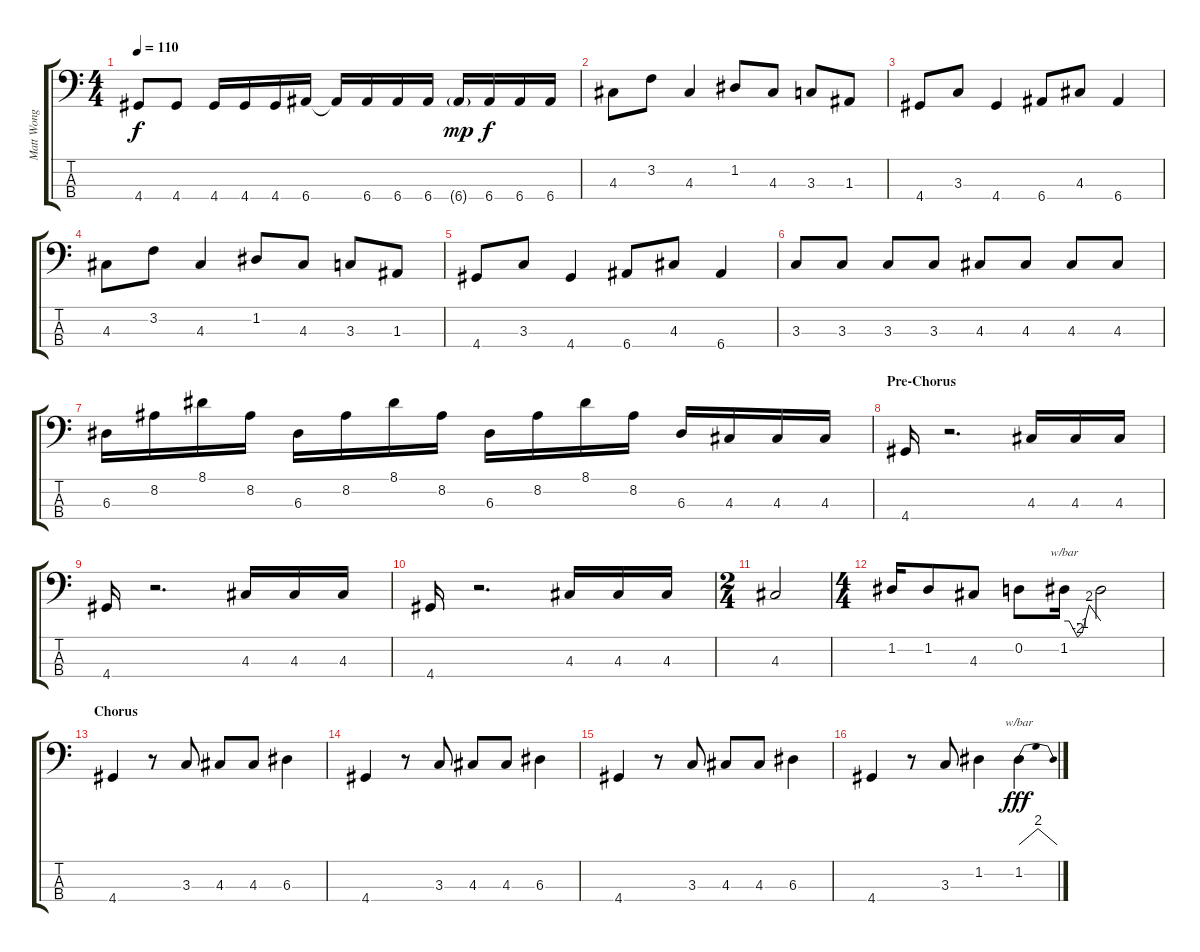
\track ("Matt Wong" "Matt Wong") {instrument electricbasspick}
\staff {score tabs}
\tuning (G2 D2 A1 E1) {hide}
\ts (4 4)
\tempo 110
\clef f4
\ks c
4.4.8{dy f} 4.4.8 4.4.16 4.4.16 4.4.16 6.4.16 6.4{t}.16 6.4.16 6.4.16 6.4.16 6.4{g}.16{dy mp} 6.4.16{dy f} 6.4.16 6.4.16 |
4.3.8 3.2.8 4.3.4 1.2.8 4.3.8 3.3.8 1.3.8 |
4.4.8 3.3.8 4.4.4 6.4.8 4.3.8 6.4.4 |
4.3.8 3.2.8 4.3.4 1.2.8 4.3.8 3.3.8 1.3.8 |
4.4.8 3.3.8 4.4.4 6.4.8 4.3.8 6.4.4 |
3.3.8 3.3.8 3.3.8 3.3.8 4.3.8 4.3.8 4.3.8 4.3.8 |
6.3.16 8.2.16 8.1.16 8.2.16 6.3.16 8.2.16 8.1.16 8.2.16 6.3.16 8.2.16 8.1.16 8.2.16 6.3.16 4.3.16 4.3.16 4.3.16 |
\section ("" "Pre-Chorus")
4.4.16 r.2{d} 4.3.16 4.3.16 4.3.16 |
4.4.16 r.2{d} 4.3.16 4.3.16 4.3.16 |
4.4.16 r.2{d} 4.3.16 4.3.16 4.3.16 |
\ts (2 4)
4.3.2 |
\ts (4 4)
1.2.16 1.2.8 4.3.8 0.2.8 1.2.16{tbe (custom default 0 0 8 0 22 -8 30 -4 41 8 60 0)} 1.2{t}.2 |
\section ("" "Chorus")
4.4.4 r.8 3.3.8 4.3.8 4.3.8 6.3.4 |
4.4.4 r.8 3.3.8 4.3.8 4.3.8 6.3.4 |
4.4.4 r.8 3.3.8 4.3.8 4.3.8 6.3.4 |
4.4.4 r.8 3.3.8 1.2.4 1.2.4{tbe (dip default 0 0 30 8 60 0) dy fff}
